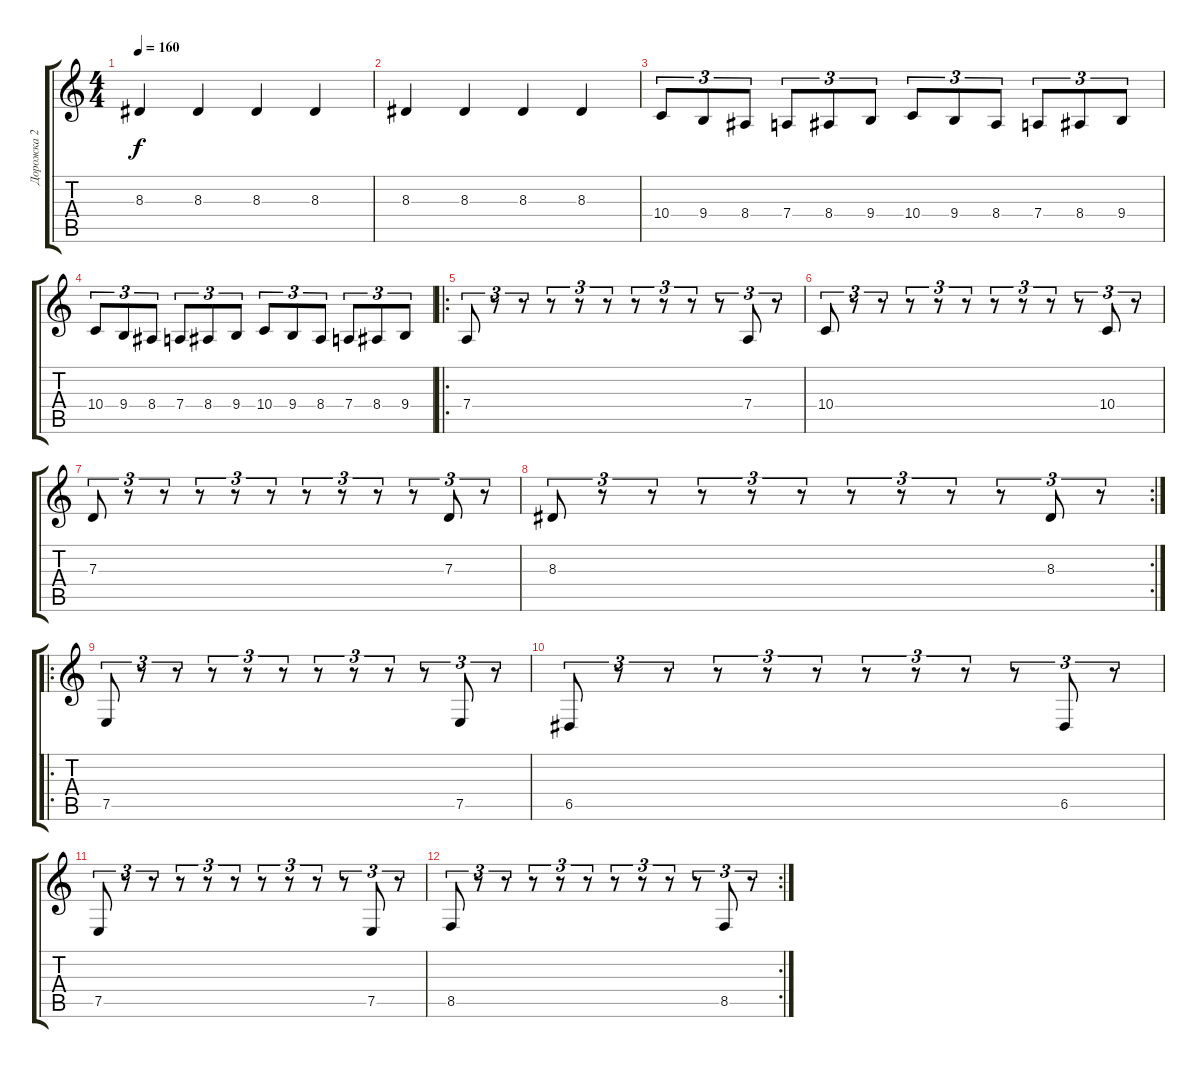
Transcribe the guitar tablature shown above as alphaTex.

\track ("Дорожка 2" "Дорожка 2") {instrument lead2sawtooth}
\staff {score tabs}
\tuning (E4 B3 G3 D3 A2 E2) {hide}
\ts (4 4)
\tempo 160
\clef g2
\ks c
8.3.4{dy f} 8.3.4 8.3.4 8.3.4 |
8.3.4 8.3.4 8.3.4 8.3.4 |
10.4.8{tu (3 2) volume 8} 9.4.8{tu (3 2) volume 11} 8.4.8{tu (3 2)} 7.4.8{tu (3 2)} 8.4.8{tu (3 2)} 9.4.8{tu (3 2)} 10.4.8{tu (3 2)} 9.4.8{tu (3 2)} 8.4.8{tu (3 2)} 7.4.8{tu (3 2)} 8.4.8{tu (3 2)} 9.4.8{tu (3 2)} |
10.4.8{tu (3 2) volume 11} 9.4.8{tu (3 2) volume 14} 8.4.8{tu (3 2)} 7.4.8{tu (3 2)} 8.4.8{tu (3 2)} 9.4.8{tu (3 2)} 10.4.8{tu (3 2)} 9.4.8{tu (3 2)} 8.4.8{tu (3 2)} 7.4.8{tu (3 2)} 8.4.8{tu (3 2)} 9.4.8{tu (3 2)} |
\ro
7.4.8{tu (3 2) volume 11} r.8{tu (3 2)} r.8{tu (3 2)} r.8{tu (3 2)} r.8{tu (3 2)} r.8{tu (3 2)} r.8{tu (3 2)} r.8{tu (3 2)} r.8{tu (3 2)} r.8{tu (3 2)} 7.4.8{tu (3 2)} r.8{tu (3 2)} |
10.4.8{tu (3 2)} r.8{tu (3 2)} r.8{tu (3 2)} r.8{tu (3 2)} r.8{tu (3 2)} r.8{tu (3 2)} r.8{tu (3 2)} r.8{tu (3 2)} r.8{tu (3 2)} r.8{tu (3 2)} 10.4.8{tu (3 2)} r.8{tu (3 2)} |
7.3.8{tu (3 2)} r.8{tu (3 2)} r.8{tu (3 2)} r.8{tu (3 2)} r.8{tu (3 2)} r.8{tu (3 2)} r.8{tu (3 2)} r.8{tu (3 2)} r.8{tu (3 2)} r.8{tu (3 2)} 7.3.8{tu (3 2)} r.8{tu (3 2)} |
\rc 2
8.3.8{tu (3 2)} r.8{tu (3 2)} r.8{tu (3 2)} r.8{tu (3 2)} r.8{tu (3 2)} r.8{tu (3 2)} r.8{tu (3 2)} r.8{tu (3 2)} r.8{tu (3 2)} r.8{tu (3 2)} 8.3.8{tu (3 2)} r.8{tu (3 2)} |
\ro
7.5.8{tu (3 2)} r.8{tu (3 2)} r.8{tu (3 2)} r.8{tu (3 2)} r.8{tu (3 2)} r.8{tu (3 2)} r.8{tu (3 2)} r.8{tu (3 2)} r.8{tu (3 2)} r.8{tu (3 2)} 7.5.8{tu (3 2)} r.8{tu (3 2)} |
6.5.8{tu (3 2)} r.8{tu (3 2)} r.8{tu (3 2)} r.8{tu (3 2)} r.8{tu (3 2)} r.8{tu (3 2)} r.8{tu (3 2)} r.8{tu (3 2)} r.8{tu (3 2)} r.8{tu (3 2)} 6.5.8{tu (3 2)} r.8{tu (3 2)} |
7.5.8{tu (3 2)} r.8{tu (3 2)} r.8{tu (3 2)} r.8{tu (3 2)} r.8{tu (3 2)} r.8{tu (3 2)} r.8{tu (3 2)} r.8{tu (3 2)} r.8{tu (3 2)} r.8{tu (3 2)} 7.5.8{tu (3 2)} r.8{tu (3 2)} |
\rc 2
8.5.8{tu (3 2)} r.8{tu (3 2)} r.8{tu (3 2)} r.8{tu (3 2)} r.8{tu (3 2)} r.8{tu (3 2)} r.8{tu (3 2)} r.8{tu (3 2)} r.8{tu (3 2)} r.8{tu (3 2)} 8.5.8{tu (3 2)} r.8{tu (3 2)}
